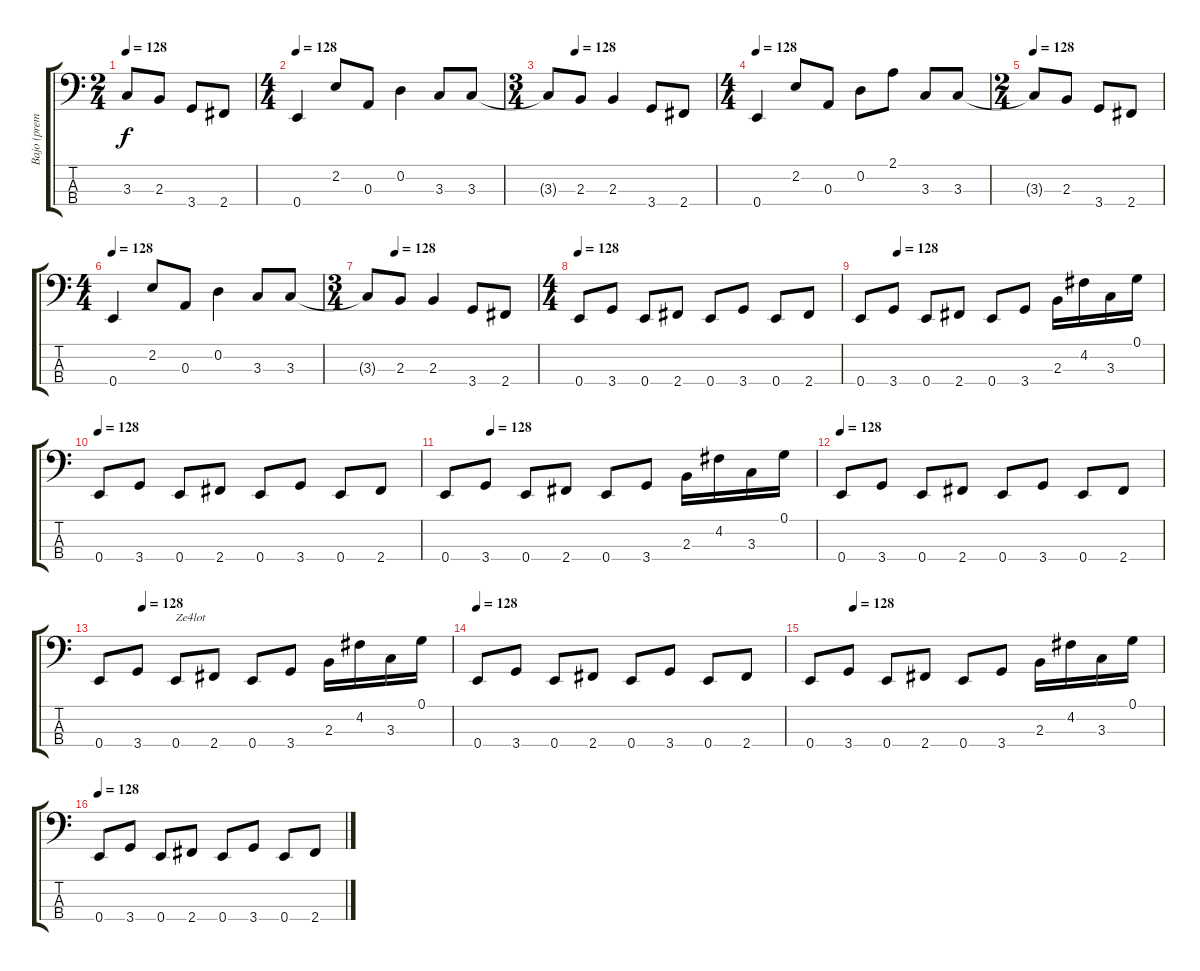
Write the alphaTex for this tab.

\track ("Bajo (premio)" "Bajo (prem") {instrument electricbasspick}
\staff {score tabs}
\tuning (G2 D2 A1 E1) {hide}
\ts (2 4)
\tempo 128
\clef f4
\ks c
3.3{t}.8{dy f} 2.3.8 3.4.8 2.4.8 |
\ts (4 4)
\tempo 128
0.4.4 2.2.8 0.3.8 0.2.4 3.3.8 3.3.8 |
\ts (3 4)
\tempo (128 0.16666666666666666)
3.3{t}.8 2.3.8 2.3.4 3.4.8 2.4.8 |
\ts (4 4)
\tempo 128
0.4.4 2.2.8 0.3.8 0.2.8 2.1.8 3.3.8 3.3.8 |
\ts (2 4)
\tempo 128
3.3{t}.8 2.3.8 3.4.8 2.4.8 |
\ts (4 4)
\tempo 128
0.4.4 2.2.8 0.3.8 0.2.4 3.3.8 3.3.8 |
\ts (3 4)
\tempo (128 0.16666666666666666)
3.3{t}.8 2.3.8 2.3.4 3.4.8 2.4.8 |
\ts (4 4)
\tempo 128
0.4.8 3.4.8 0.4.8 2.4.8 0.4.8 3.4.8 0.4.8 2.4.8 |
\tempo (128 0.125)
0.4.8 3.4.8 0.4.8 2.4.8 0.4.8 3.4.8 2.3.16 4.2.16 3.3.16 0.1.16 |
\tempo 128
0.4.8 3.4.8 0.4.8 2.4.8 0.4.8 3.4.8 0.4.8 2.4.8 |
\tempo (128 0.125)
0.4.8 3.4.8 0.4.8 2.4.8 0.4.8 3.4.8 2.3.16 4.2.16 3.3.16 0.1.16 |
\tempo 128
0.4.8 3.4.8 0.4.8 2.4.8 0.4.8 3.4.8 0.4.8 2.4.8 |
\tempo (128 0.125)
0.4.8 3.4.8 0.4.8{txt "Ze4lot"} 2.4.8 0.4.8 3.4.8 2.3.16 4.2.16 3.3.16 0.1.16 |
\tempo 128
0.4.8 3.4.8 0.4.8 2.4.8 0.4.8 3.4.8 0.4.8 2.4.8 |
\tempo (128 0.125)
0.4.8 3.4.8 0.4.8 2.4.8 0.4.8 3.4.8 2.3.16 4.2.16 3.3.16 0.1.16 |
\tempo 128
0.4.8 3.4.8 0.4.8 2.4.8 0.4.8 3.4.8 0.4.8 2.4.8
